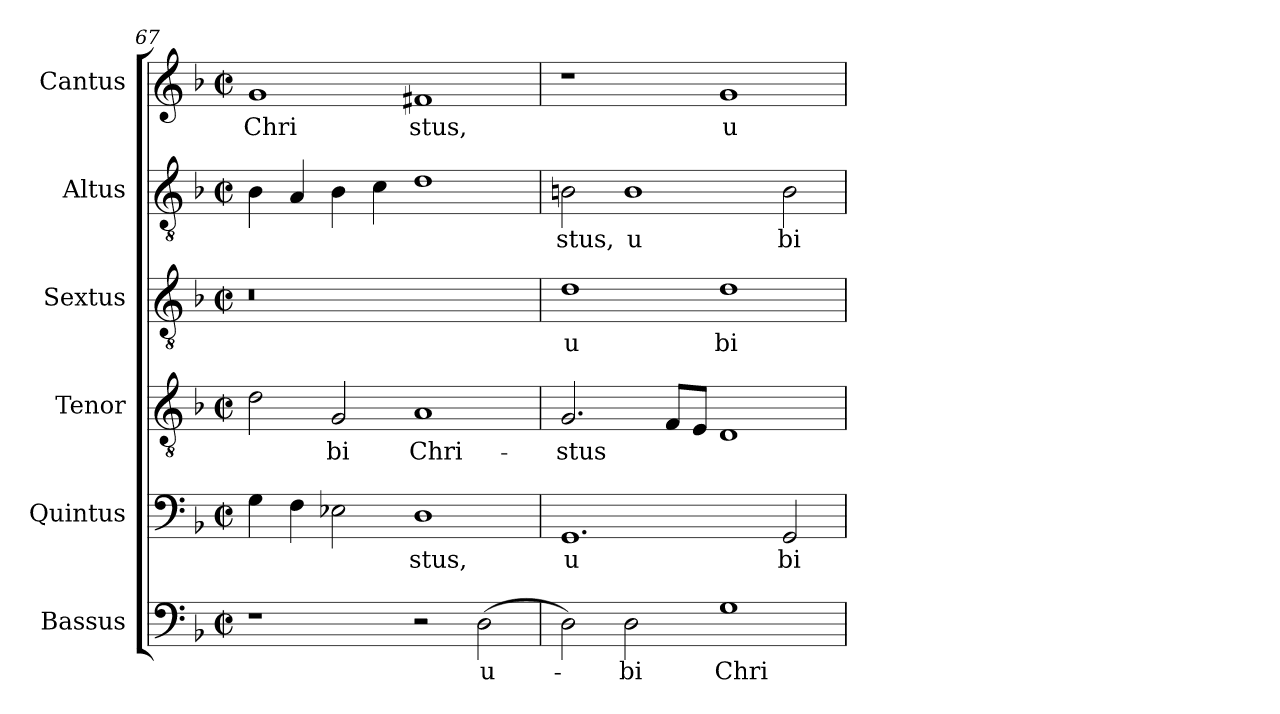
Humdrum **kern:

**kern	**text	**kern	**text	**kern	**text	**kern	**text	**kern	**text	**kern	**text
*part6	*part6	*part5	*part5	*part4	*part4	*part3	*part3	*part2	*part2	*part1	*part1
*staff6	*staff6	*staff5	*staff5	*staff4	*staff4	*staff3	*staff3	*staff2	*staff2	*staff1	*staff1
*I"Bassus	*	*I"Quintus	*	*I"Tenor	*	*I"Sextus	*	*I"Altus	*	*I"Cantus	*
*I'Bassus	*	*I'Quintus	*	*I'Tenor	*	*I'Sextus	*	*I'Altus	*	*I'Cantus	*
!!LO:LB:g=z
*clefF4	*	*clefF4	*	*clefGv2	*	*clefGv2	*	*clefGv2	*	*clefG2	*
*k[b-]	*	*k[b-]	*	*k[b-]	*	*k[b-]	*	*k[b-]	*	*k[b-]	*
*F:	*	*F:	*	*F:	*	*F:	*	*F:	*	*F:	*
*M2/2	*	*M2/2	*	*M2/2	*	*M2/2	*	*M2/2	*	*M2/2	*
*met(c|)	*	*met(c|)	*	*met(c|)	*	*met(c|)	*	*met(c|)	*	*met(c|)	*
=67	=67	=67	=67	=67	=67	=67	=67	=67	=67	=67	=67
!	!	!	!	!	!	!	!	!	!	!	!LO:LY:b:cj
1r	.	4G\	.	2d\	.	0r	.	4B-\	.	1g	Chri
.	.	4F\	.	.	.	.	.	4A/	.	.	.
!	!	!	!	!	!LO:LY:b:cj	!	!	!	!	!	!
.	.	2E-X\	.	2G/	bi	.	.	4B-\	.	.	.
.	.	.	.	.	.	.	.	4c\	.	.	.
!	!	!	!LO:LY:b:cj	!	!LO:LY:b:cj	!	!	!	!	!	!LO:LY:b:cj
2r	.	1D	stus,	1A	Chri-	.	.	1d	.	1f#X	stus,
!	!LO:LY:b:cj	!	!	!	!	!	!	!	!	!	!
(>2D\	u-	.	.	.	.	.	.	.	.	.	.
=68	=68	=68	=68	=68	=68	=68	=68	=68	=68	=68	=68
!	!	!	!LO:LY:b:cj	!	!LO:LY:b	!	!LO:LY:b:cj	!	!LO:LY:b:cj	!	!
2D\)	.	1.GG	u	2.G/	-stus	1d	u	2Bn\	stus,	1r	.
!	!LO:LY:b:cj	!	!	!	!	!	!	!	!LO:LY:b:cj	!	!
2D\	-bi	.	.	.	.	.	.	1B	u	.	.
.	.	.	.	8F/L	.	.	.	.	.	.	.
.	.	.	.	8E/J	.	.	.	.	.	.	.
!	!LO:LY:b:cj	!	!	!	!	!	!LO:LY:b:cj	!	!	!	!LO:LY:b:cj
1G	Chri-	.	.	1D	.	1d	bi	.	.	1g	u
!	!	!	!LO:LY:b:cj	!	!	!	!	!	!LO:LY:b:cj	!	!
.	.	2GG/	bi	.	.	.	.	2B\	bi	.	.
=	=	=	=	=	=	=	=	=	=	=	=
*-	*-	*-	*-	*-	*-	*-	*-	*-	*-	*-	*-
